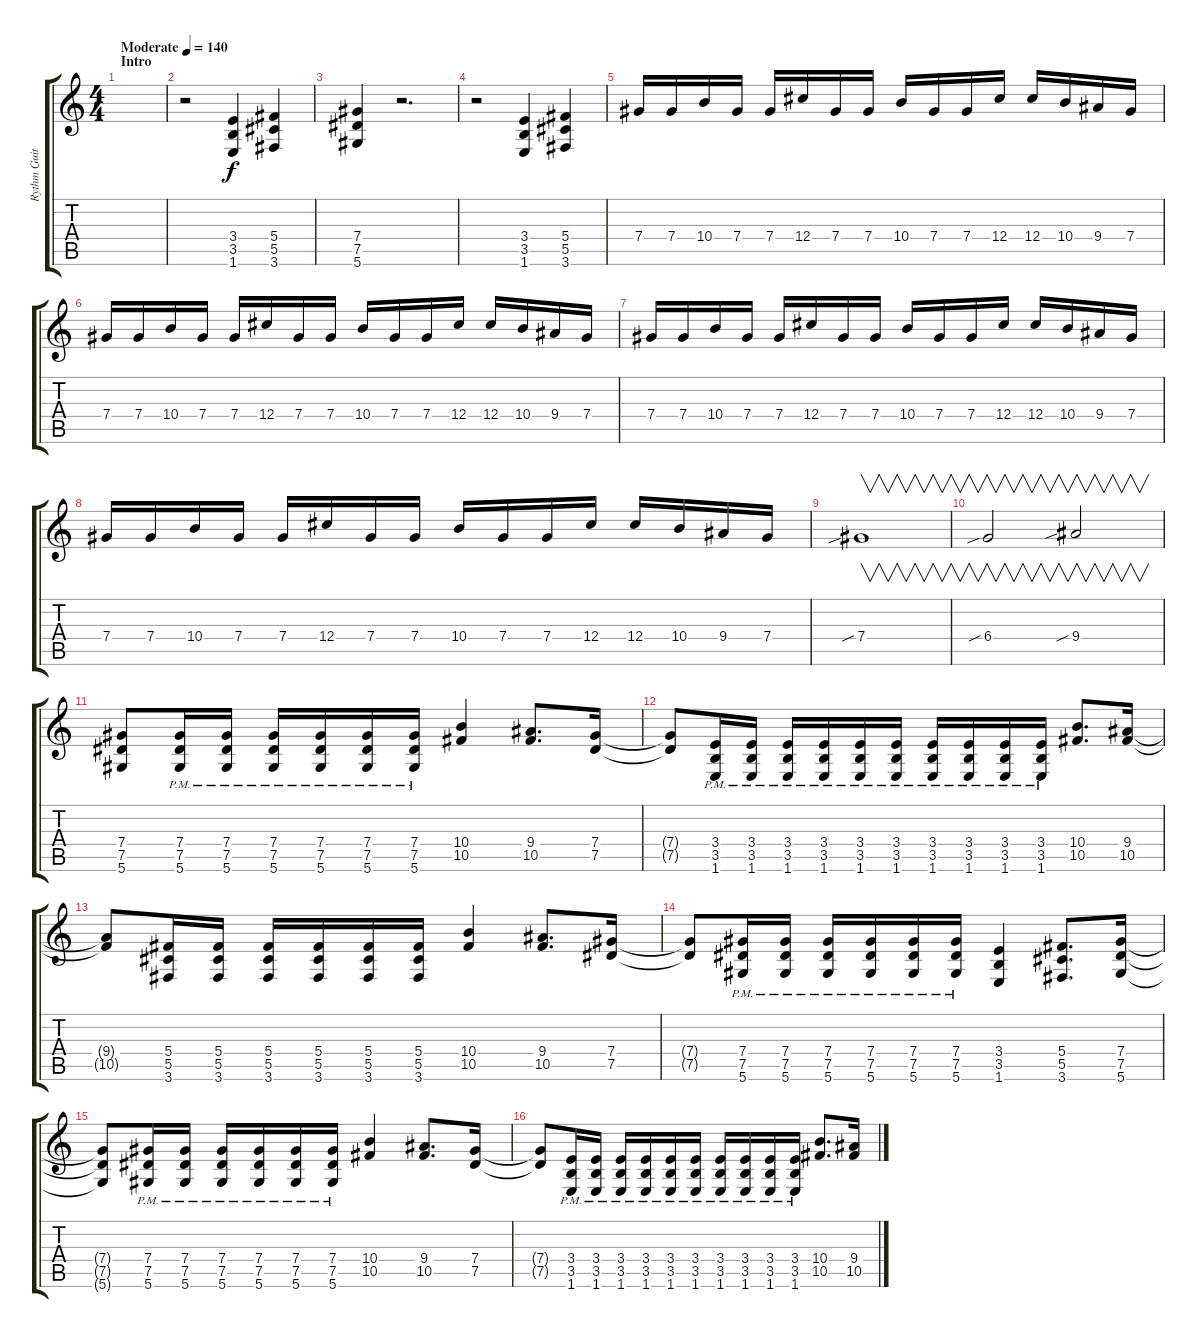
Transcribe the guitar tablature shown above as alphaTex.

\track ("Rythm Guitar" "Rythm Guit") {instrument distortionguitar}
\staff {score tabs}
\tuning (Eb4 Bb3 Gb3 Db3 Ab2 Eb2) {hide}
\ts (4 4)
\section ("" "Intro")
\tempo (140 "Moderate")
\clef g2
\ks c
|
r.2 (3.4 3.5 1.6).4 (5.4 5.5 3.6).4 |
(7.4 7.5 5.6).4 r.2{d} |
r.2 (3.4 3.5 1.6).4 (5.4 5.5 3.6).4 |
7.4.16 7.4.16 10.4.16 7.4.16 7.4.16 12.4.16 7.4.16 7.4.16 10.4.16 7.4.16 7.4.16 12.4.16 12.4.16 10.4.16 9.4.16 7.4.16 |
7.4.16 7.4.16 10.4.16 7.4.16 7.4.16 12.4.16 7.4.16 7.4.16 10.4.16 7.4.16 7.4.16 12.4.16 12.4.16 10.4.16 9.4.16 7.4.16 |
7.4.16 7.4.16 10.4.16 7.4.16 7.4.16 12.4.16 7.4.16 7.4.16 10.4.16 7.4.16 7.4.16 12.4.16 12.4.16 10.4.16 9.4.16 7.4.16 |
7.4.16 7.4.16 10.4.16 7.4.16 7.4.16 12.4.16 7.4.16 7.4.16 10.4.16 7.4.16 7.4.16 12.4.16 12.4.16 10.4.16 9.4.16 7.4.16 |
7.4{sib}.1{v} |
6.4{sib}.2{v} 9.4{sib}.2{v} |
(7.4 7.5 5.6).8 (7.4{pm} 7.5{pm} 5.6{pm}).16 (7.4{pm} 7.5{pm} 5.6{pm}).16 (7.4{pm} 7.5{pm} 5.6{pm}).16 (7.4{pm} 7.5{pm} 5.6{pm}).16 (7.4{pm} 7.5{pm} 5.6{pm}).16 (7.4{pm} 7.5{pm} 5.6{pm}).16 (10.4 10.5).4 (9.4 10.5).8{d} (7.4 7.5).16 |
(7.4{t} 7.5{t}).8 (3.4{pm} 3.5{pm} 1.6{pm}).16 (3.4{pm} 3.5{pm} 1.6{pm}).16 (3.4{pm} 3.5{pm} 1.6{pm}).16 (3.4{pm} 3.5{pm} 1.6{pm}).16 (3.4{pm} 3.5{pm} 1.6{pm}).16 (3.4{pm} 3.5{pm} 1.6{pm}).16 (3.4{pm} 3.5{pm} 1.6{pm}).16 (3.4{pm} 3.5{pm} 1.6{pm}).16 (3.4{pm} 3.5{pm} 1.6{pm}).16 (3.4{pm} 3.5{pm} 1.6{pm}).16 (10.4 10.5).8{d} (9.4 10.5).16 |
(9.4{t} 10.5{t}).8 (5.4 5.5 3.6).16 (5.4 5.5 3.6).16 (5.4 5.5 3.6).16 (5.4 5.5 3.6).16 (5.4 5.5 3.6).16 (5.4 5.5 3.6).16 (10.4 10.5).4 (9.4 10.5).8{d} (7.4 7.5).16 |
(7.4{t} 7.5{t}).8 (7.4{pm} 7.5{pm} 5.6{pm}).16 (7.4{pm} 7.5{pm} 5.6{pm}).16 (7.4{pm} 7.5{pm} 5.6{pm}).16 (7.4{pm} 7.5{pm} 5.6{pm}).16 (7.4{pm} 7.5{pm} 5.6{pm}).16 (7.4{pm} 7.5{pm} 5.6{pm}).16 (3.4 3.5 1.6).4 (5.4 5.5 3.6).8{d} (7.4 7.5 5.6).16 |
(7.4{t} 7.5{t} 5.6{t}).8 (7.4{pm} 7.5{pm} 5.6{pm}).16 (7.4{pm} 7.5{pm} 5.6{pm}).16 (7.4{pm} 7.5{pm} 5.6{pm}).16 (7.4{pm} 7.5{pm} 5.6{pm}).16 (7.4{pm} 7.5{pm} 5.6{pm}).16 (7.4{pm} 7.5{pm} 5.6{pm}).16 (10.4 10.5).4 (9.4 10.5).8{d} (7.4 7.5).16 |
(7.4{t} 7.5{t}).8 (3.4{pm} 3.5{pm} 1.6{pm}).16 (3.4{pm} 3.5{pm} 1.6{pm}).16 (3.4{pm} 3.5{pm} 1.6{pm}).16 (3.4{pm} 3.5{pm} 1.6{pm}).16 (3.4{pm} 3.5{pm} 1.6{pm}).16 (3.4{pm} 3.5{pm} 1.6{pm}).16 (3.4{pm} 3.5{pm} 1.6{pm}).16 (3.4{pm} 3.5{pm} 1.6{pm}).16 (3.4{pm} 3.5{pm} 1.6{pm}).16 (3.4{pm} 3.5{pm} 1.6{pm}).16 (10.4 10.5).8{d} (9.4 10.5).16
